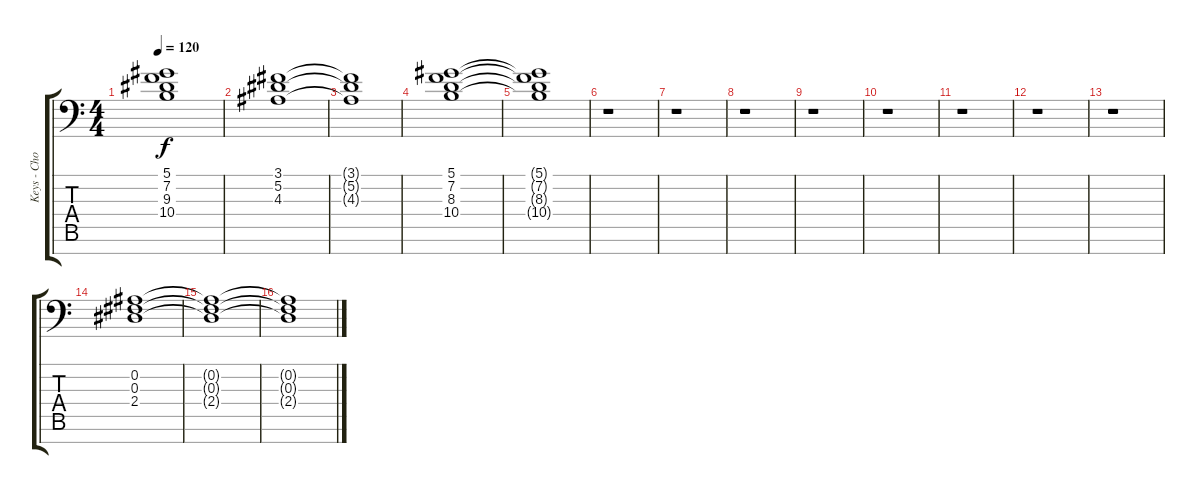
\track ("Keys - Chord I" "Keys - Cho") {instrument synthstrings1}
\staff {score tabs}
\tuning (Eb4 Bb3 Gb3 Db3 Ab2 Eb2 Bb1) {hide}
\ts (4 4)
\tempo 120
\clef f4
\ks c
(5.1{t} 7.2{t} 9.3{t} 10.4{t}).1{dy f} |
(3.1 5.2 4.3).1{instrument pad4choir} |
(3.1{t} 5.2{t} 4.3{t}).1 |
(5.1 7.2 8.3 10.4).1{instrument pad4choir} |
(5.1{t} 7.2{t} 8.3{t} 10.4{t}).1 |
r.1 |
r.1 |
r.1 |
r.1 |
r.1 |
r.1 |
r.1 |
r.1 |
(0.2 0.3 2.4).1{volume 13 instrument synthstrings2} |
(0.2{t} 0.3{t} 2.4{t}).1 |
(0.2{t} 0.3{t} 2.4{t}).1
